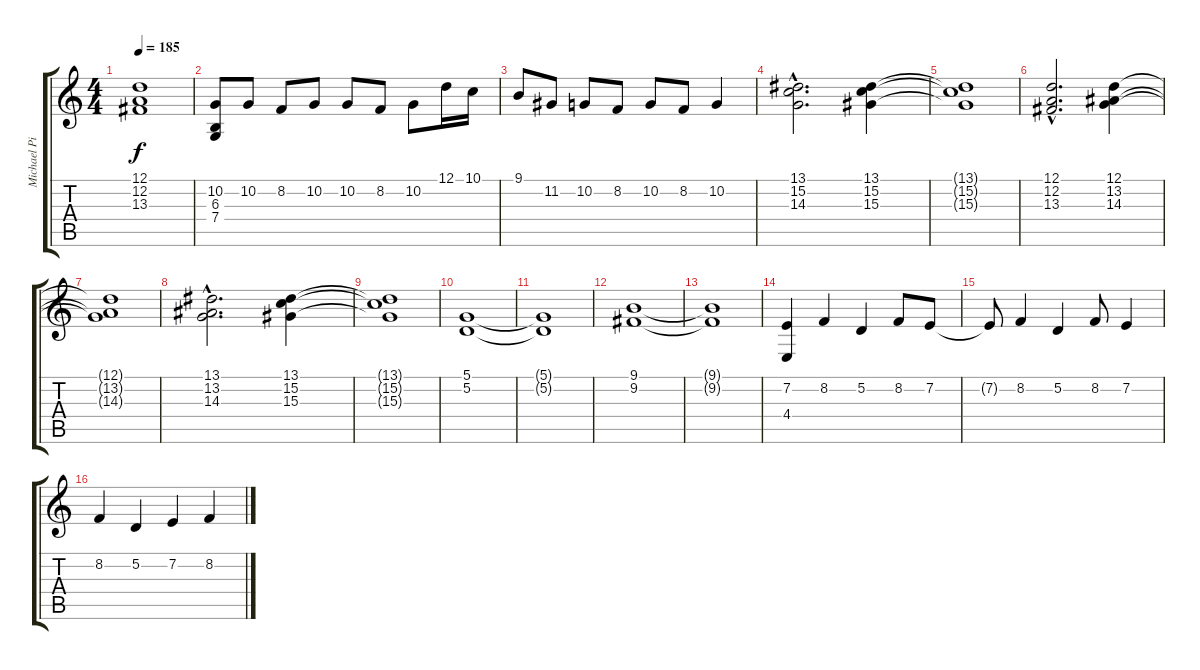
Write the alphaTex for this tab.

\track ("Michael Pinnella " "Michael Pi") {instrument stringensemble1}
\staff {score tabs}
\tuning (D4 A3 F3 C3 G2 D2) {hide}
\ts (4 4)
\tempo 185
\clef g2
\ks c
(12.1{t} 12.2{t} 13.3{t}).1{dy f} |
(10.2 6.3 7.4).8 10.2.8 8.2.8 10.2.8 10.2.8 8.2.8 10.2.8 12.1.16 10.1.16 |
9.1.8 11.2.8 10.2.8 8.2.8 10.2.8 8.2.8 10.2.4 |
(13.1{hac} 15.2{hac} 14.3{hac}).2{d} (13.1 15.2 15.3).4 |
(13.1{t} 15.2{t} 15.3{t}).1 |
(12.1{hac} 12.2{hac} 13.3{hac}).2{d} (12.1 13.2 14.3).4 |
(12.1{t} 13.2{t} 14.3{t}).1 |
(13.1{hac} 13.2{hac} 14.3{hac}).2{d} (13.1 15.2 15.3).4 |
(13.1{t} 15.2{t} 15.3{t}).1 |
(5.1 5.2).1 |
(5.1{t} 5.2{t}).1 |
(9.1 9.2).1 |
(9.1{t} 9.2{t}).1 |
(7.2 4.4).4 8.2.4 5.2.4 8.2.8 7.2.8 |
7.2{t}.8 8.2.4 5.2.4 8.2.8 7.2.4 |
8.2.4 5.2.4 7.2.4 8.2.4
